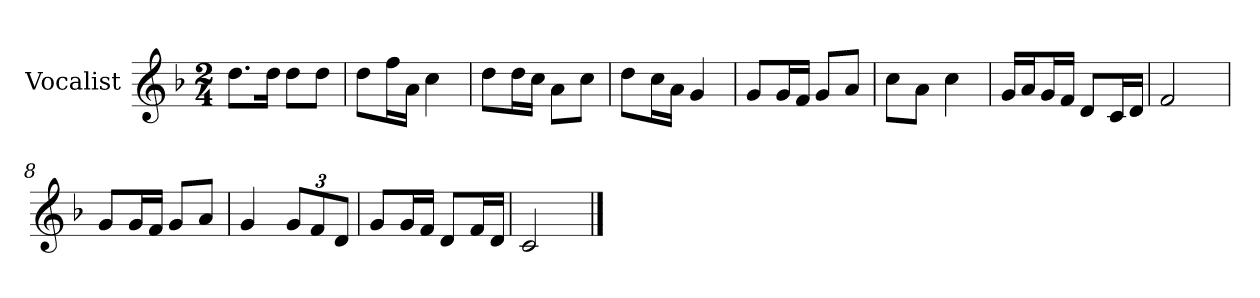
**kern
*part1
*staff1
*I"Vocalist
*k[b-]
*F:
*M2/4
=
8.ddL
16ddJk
8ddL
8ddJ
=1
8ddL
16ffL
16aJJ
4cc
=2
8ddL
16ddL
16ccJJ
8aL
8ccJ
=3
8ddL
16ccL
16aJJ
4g
=4
8gL
16gL
16fJJ
8gL
8aJ
=5
8ccL
8aJ
4cc
=6
16gLL
16aJ
16gL
16fJJ
8dL
16cL
16dJJ
=7
2f
=8
8gL
16gL
16fJJ
8gL
8aJ
=9
4g
12gL
12f
12dJ
=10
8gL
16gL
16fJJ
8dL
16fL
16dJJ
=11
2c
==
*-
